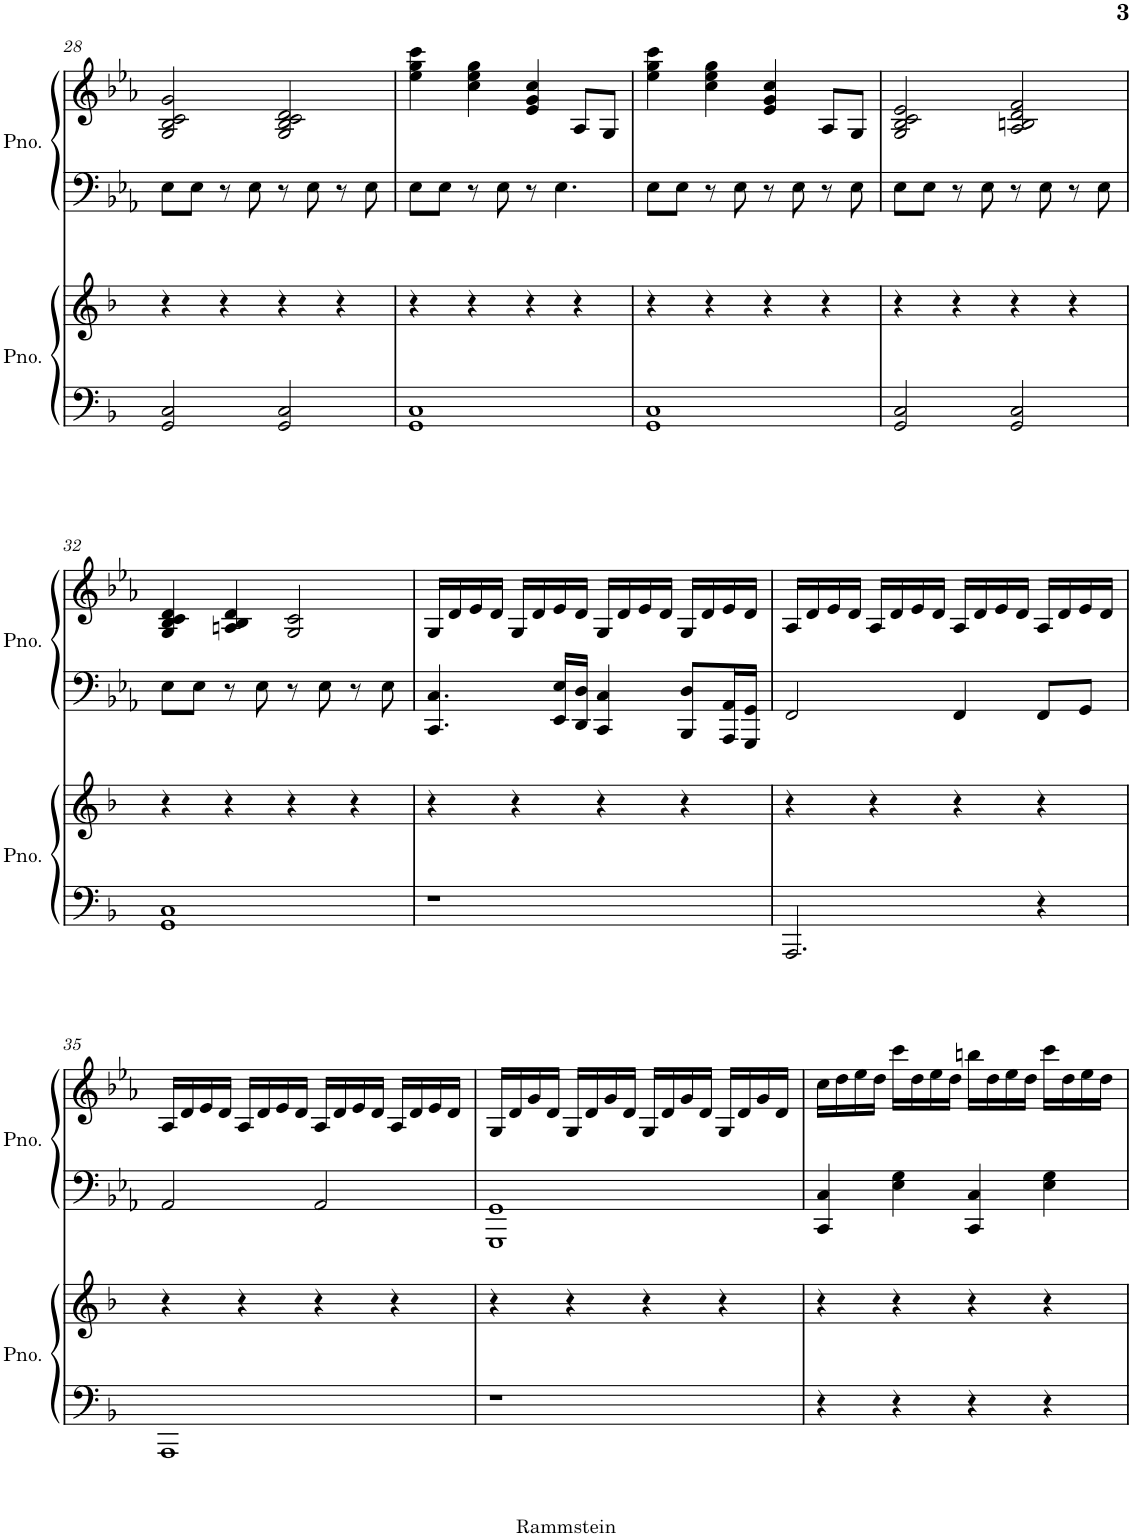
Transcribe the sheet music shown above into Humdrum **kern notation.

**kern	**kern	**kern	**kern
*part2	*part2	*part1	*part1
*staff4	*staff3	*staff2	*staff1
*I"Piano	*	*I"Grand Piano	*
*I'Pno.	*	*I'Pno.	*
!!LO:PB:g=z
*clefF4	*clefG2	*clefF4	*clefG2
*k[b-]	*k[b-]	*k[b-e-a-]	*k[b-e-a-]
*M4/4	*M4/4	*M4/4	*M4/4
=28	=28	=28	=28
2GG/ 2C/	4r	8E-\L	2G/ 2B-/ 2c/ 2g/
.	.	8E-\J	.
.	4r	8r	.
.	.	8E-\	.
2GG/ 2C/	4r	8r	2G/ 2B-/ 2c/ 2d/
.	.	8E-\	.
.	4r	8r	.
.	.	8E-\	.
=29	=29	=29	=29
1GG 1C	4r	8E-\L	4ee-\ 4gg\ 4ccc\
.	.	8E-\J	.
.	4r	8r	4cc\ 4ee-\ 4gg\
.	.	8E-\	.
.	4r	8r	4e-/ 4g/ 4cc/
.	.	4.E-\	.
.	4r	.	8A-/L
.	.	.	8G/J
=30	=30	=30	=30
1GG 1C	4r	8E-\L	4ee-\ 4gg\ 4ccc\
.	.	8E-\J	.
.	4r	8r	4cc\ 4ee-\ 4gg\
.	.	8E-\	.
.	4r	8r	4e-/ 4g/ 4cc/
.	.	8E-\	.
.	4r	8r	8A-/L
.	.	8E-\	8G/J
=31	=31	=31	=31
2GG/ 2C/	4r	8E-\L	2G/ 2B-/ 2c/ 2e-/
.	.	8E-\J	.
.	4r	8r	.
.	.	8E-\	.
2GG/ 2C/	4r	8r	2A-/ 2Bn/ 2d/ 2f/
.	.	8E-\	.
.	4r	8r	.
.	.	8E-\	.
!!LO:LB:g=z
=32	=32	=32	=32
1GG 1C	4r	8E-\L	4G/ 4B-/ 4c/ 4d/
.	.	8E-\J	.
.	4r	8r	4An/ 4B-/ 4d/
.	.	8E-\	.
.	4r	8r	2G/ 2c/
.	.	8E-\	.
.	4r	8r	.
.	.	8E-\	.
=33	=33	=33	=33
1r	4r	4.CC/ 4.C/	16G/LL
.	.	.	16d/
.	.	.	16e-/
.	.	.	16d/JJ
.	4r	.	16G/LL
.	.	.	16d/
.	.	16EE-/ 16E-/LL	16e-/
.	.	16DD/ 16D/JJ	16d/JJ
.	4r	4CC/ 4C/	16G/LL
.	.	.	16d/
.	.	.	16e-/
.	.	.	16d/JJ
.	4r	8BBB-/ 8D/L	16G/LL
.	.	.	16d/
.	.	16AAA-/ 16AA-/L	16e-/
.	.	16GGG/ 16GG/JJ	16d/JJ
=34	=34	=34	=34
2.AAA/	4r	2FF/	16A-/LL
.	.	.	16d/
.	.	.	16e-/
.	.	.	16d/JJ
.	4r	.	16A-/LL
.	.	.	16d/
.	.	.	16e-/
.	.	.	16d/JJ
.	4r	4FF/	16A-/LL
.	.	.	16d/
.	.	.	16e-/
.	.	.	16d/JJ
4r	4r	8FF/L	16A-/LL
.	.	.	16d/
.	.	8GG/J	16e-/
.	.	.	16d/JJ
!!LO:LB:g=z
=35	=35	=35	=35
1AAA	4r	2AA-/	16A-/LL
.	.	.	16d/
.	.	.	16e-/
.	.	.	16d/JJ
.	4r	.	16A-/LL
.	.	.	16d/
.	.	.	16e-/
.	.	.	16d/JJ
.	4r	2AA-/	16A-/LL
.	.	.	16d/
.	.	.	16e-/
.	.	.	16d/JJ
.	4r	.	16A-/LL
.	.	.	16d/
.	.	.	16e-/
.	.	.	16d/JJ
=36	=36	=36	=36
1r	4r	1GGG 1GG	16G/LL
.	.	.	16d/
.	.	.	16g/
.	.	.	16d/JJ
.	4r	.	16G/LL
.	.	.	16d/
.	.	.	16g/
.	.	.	16d/JJ
.	4r	.	16G/LL
.	.	.	16d/
.	.	.	16g/
.	.	.	16d/JJ
.	4r	.	16G/LL
.	.	.	16d/
.	.	.	16g/
.	.	.	16d/JJ
=37	=37	=37	=37
4r	4r	4CC/ 4C/	16cc\LL
.	.	.	16dd\
.	.	.	16ee-\
.	.	.	16dd\JJ
4r	4r	4E-\ 4G\	16ccc\LL
.	.	.	16dd\
.	.	.	16ee-\
.	.	.	16dd\JJ
4r	4r	4CC/ 4C/	16bbn\LL
.	.	.	16dd\
.	.	.	16ee-\
.	.	.	16dd\JJ
4r	4r	4E-\ 4G\	16ccc\LL
.	.	.	16dd\
.	.	.	16ee-\
.	.	.	16dd\JJ
=	=	=	=
*-	*-	*-	*-
